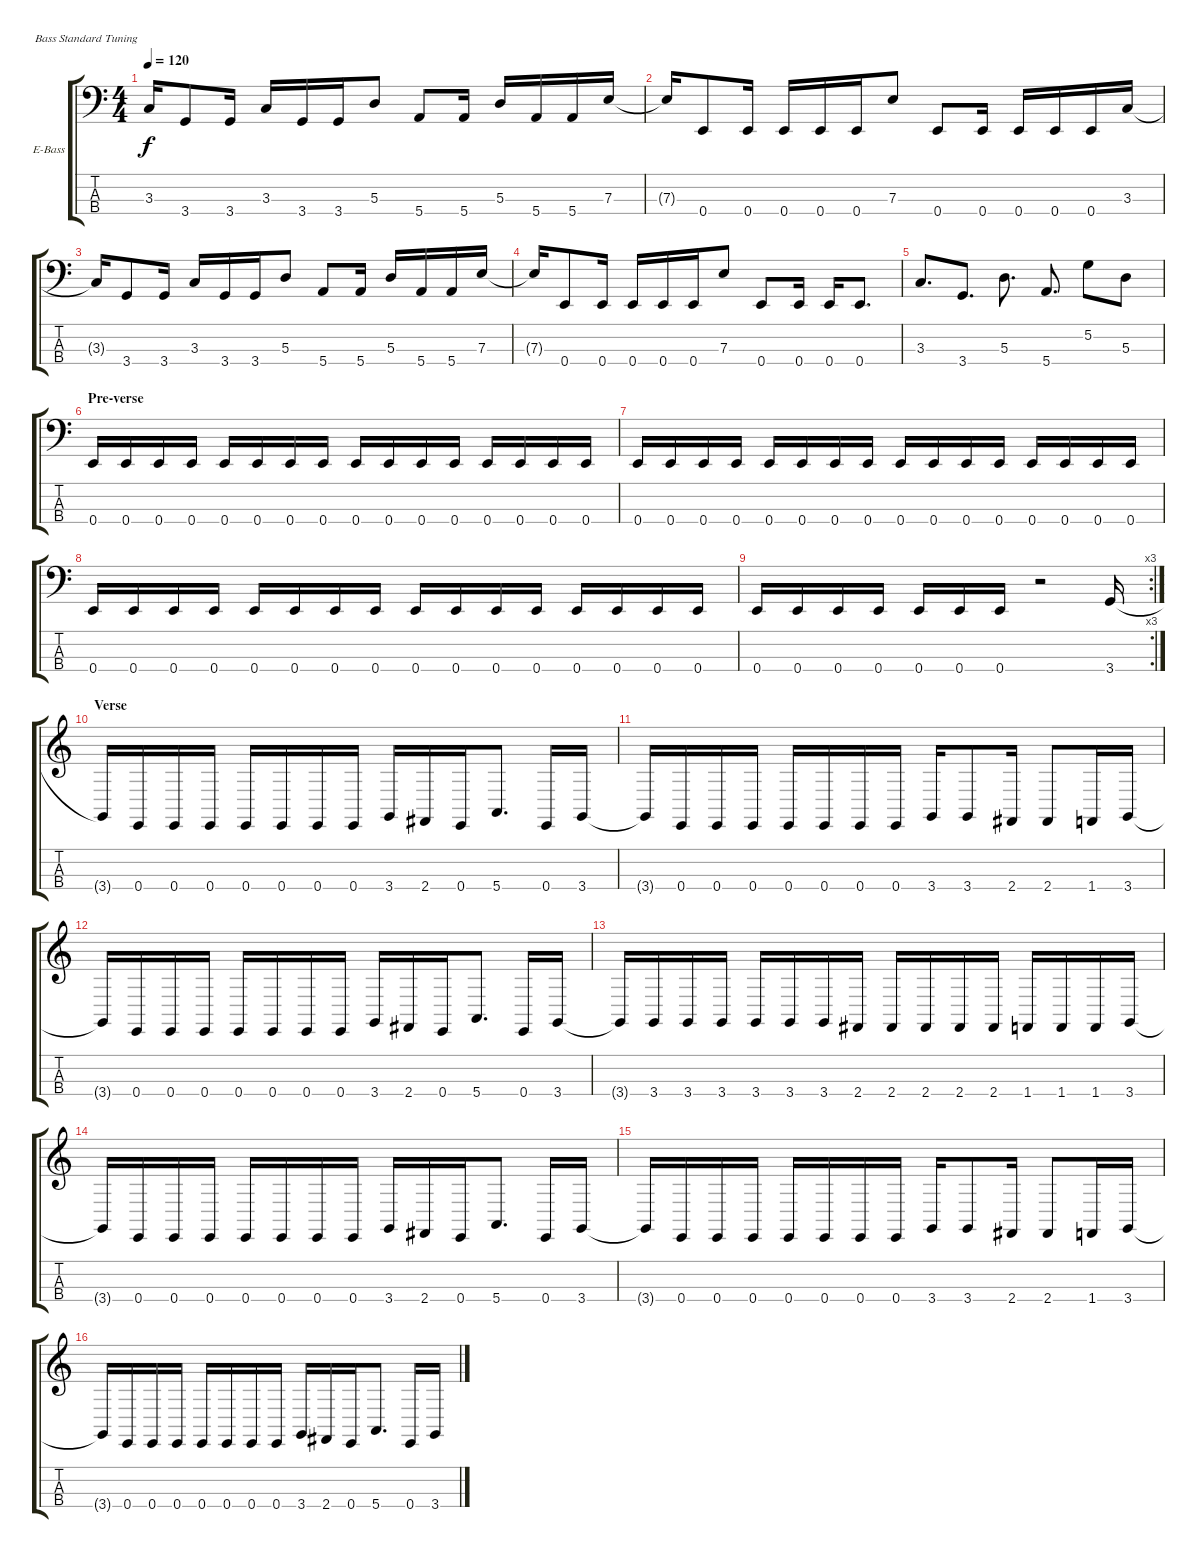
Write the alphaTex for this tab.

\defaultSystemsLayout 4
\bracketExtendMode groupsimilarinstruments
\firstSystemTrackNameOrientation horizontal
\otherSystemsTrackNameOrientation horizontal
\track ("Electric Bass" "E-Bass") {instrument electricbassfinger}
\staff {score tabs}
\tuning (G2 D2 A1 E1)
\ts (4 4)
\tempo 120
\clef f4
\scale
0.507116
\ks c
3.3{t}.16{dy f} 3.4.8 3.4.16 3.3.16 3.4.16 3.4.16 5.3.8 5.4.8 5.4.16 5.3.16 5.4.16 5.4.16 7.3.16 |
\scale
0.494204 7.3{t}.16 0.4.8 0.4.16 0.4.16 0.4.16 0.4.16 7.3.8 0.4.8 0.4.16 0.4.16 0.4.16 0.4.16 3.3.16 |
\scale
0.505691 3.3{t}.16 3.4.8 3.4.16 3.3.16 3.4.16 3.4.16 5.3.8 5.4.8 5.4.16 5.3.16 5.4.16 5.4.16 7.3.16 |
\scale
0.503867 7.3{t}.16 0.4.8 0.4.16 0.4.16 0.4.16 0.4.16 7.3.8 0.4.8 0.4.16 0.4.16 0.4.8{d} |
\scale
0.495945 3.3.8{d} 3.4.8{d} 5.3.8{d} 5.4.8{d} 5.2.8 5.3.8 |
\section ("" "Pre-verse")
\scale
0.499445 0.4.16 0.4.16 0.4.16 0.4.16 0.4.16 0.4.16 0.4.16 0.4.16 0.4.16 0.4.16 0.4.16 0.4.16 0.4.16 0.4.16 0.4.16 0.4.16 |
\scale
0.500535 0.4.16 0.4.16 0.4.16 0.4.16 0.4.16 0.4.16 0.4.16 0.4.16 0.4.16 0.4.16 0.4.16 0.4.16 0.4.16 0.4.16 0.4.16 0.4.16 |
\scale
0.521474 0.4.16 0.4.16 0.4.16 0.4.16 0.4.16 0.4.16 0.4.16 0.4.16 0.4.16 0.4.16 0.4.16 0.4.16 0.4.16 0.4.16 0.4.16 0.4.16 |
\rc 3
\scale
0.478141 0.4.16 0.4.16 0.4.16 0.4.16 0.4.16 0.4.16 0.4.16 r.2 3.4.16 |
\section ("" "Verse")
\clef g2
\scale
0.517944 3.4{t}.16 0.4.16 0.4.16 0.4.16 0.4.16 0.4.16 0.4.16 0.4.16 3.4.16 2.4.16 0.4.16 5.4.8{d} 0.4.16 3.4.16 |
\scale
0.482019 3.4{t}.16 0.4.16 0.4.16 0.4.16 0.4.16 0.4.16 0.4.16 0.4.16 3.4.16 3.4.8 2.4.16 2.4.8 1.4.16 3.4.16 |
3.4{t}.16 0.4.16 0.4.16 0.4.16 0.4.16 0.4.16 0.4.16 0.4.16 3.4.16 2.4.16 0.4.16 5.4.8{d} 0.4.16 3.4.16 |
3.4{t}.16 3.4.16 3.4.16 3.4.16 3.4.16 3.4.16 3.4.16 2.4.16 2.4.16 2.4.16 2.4.16 2.4.16 1.4.16 1.4.16 1.4.16 3.4.16 |
\scale
0.525078 3.4{t}.16 0.4.16 0.4.16 0.4.16 0.4.16 0.4.16 0.4.16 0.4.16 3.4.16 2.4.16 0.4.16 5.4.8{d} 0.4.16 3.4.16 |
\scale
0.474888 3.4{t}.16 0.4.16 0.4.16 0.4.16 0.4.16 0.4.16 0.4.16 0.4.16 3.4.16 3.4.8 2.4.16 2.4.8 1.4.16 3.4.16 |
3.4{t}.16 0.4.16 0.4.16 0.4.16 0.4.16 0.4.16 0.4.16 0.4.16 3.4.16 2.4.16 0.4.16 5.4.8{d} 0.4.16 3.4.16
